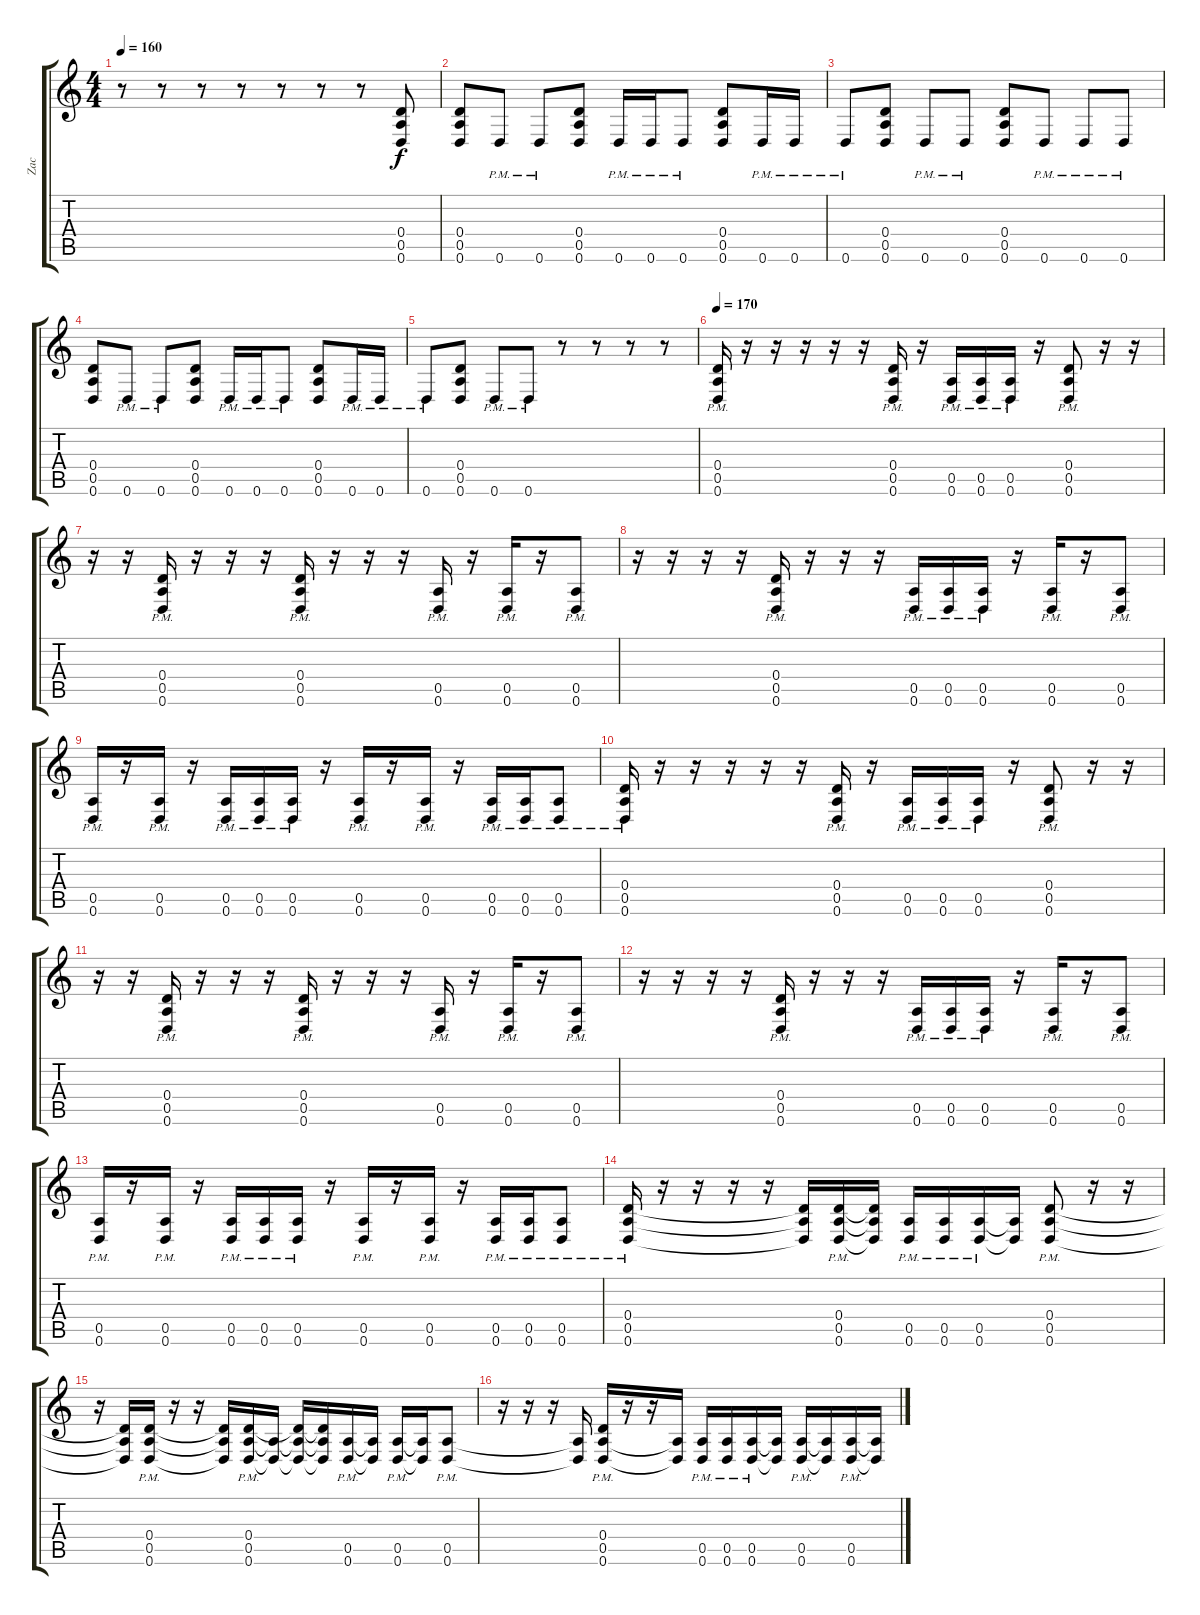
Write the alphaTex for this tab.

\track ("Zac" "Zac") {instrument distortionguitar}
\staff {score tabs}
\tuning (E4 B3 G3 D3 A2 D2) {hide}
\ts (4 4)
\tempo 160
\clef g2
\ks c
r.8{dy f} r.8 r.8 r.8 r.8 r.8 r.8 (0.4{t} 0.5{t} 0.6{t}).8 |
(0.4 0.5 0.6).8 0.6{pm}.8 0.6{pm}.8 (0.4 0.5 0.6).8 0.6{pm}.16 0.6{pm}.16 0.6{pm}.8 (0.4 0.5 0.6).8 0.6{pm}.16 0.6{pm}.16 |
0.6{pm}.8 (0.4 0.5 0.6).8 0.6{pm}.8 0.6{pm}.8 (0.4 0.5 0.6).8 0.6{pm}.8 0.6{pm}.8 0.6{pm}.8 |
(0.4 0.5 0.6).8 0.6{pm}.8 0.6{pm}.8 (0.4 0.5 0.6).8 0.6{pm}.16 0.6{pm}.16 0.6{pm}.8 (0.4 0.5 0.6).8 0.6{pm}.16 0.6{pm}.16 |
0.6{pm}.8 (0.4 0.5 0.6).8 0.6{pm}.8 0.6{pm}.8 r.8 r.8 r.8 r.8 |
\tempo 170
(0.4{pm} 0.5{pm} 0.6{pm}).16 r.16 r.16 r.16 r.16 r.16 (0.4{pm} 0.5{pm} 0.6{pm}).16 r.16 (0.5{pm} 0.6{pm}).16 (0.5{pm} 0.6{pm}).16 (0.5{pm} 0.6{pm}).16 r.16 (0.4{pm} 0.5{pm} 0.6{pm}).8 r.16 r.16 |
r.16 r.16 (0.4{pm} 0.5{pm} 0.6{pm}).16 r.16 r.16 r.16 (0.4{pm} 0.5{pm} 0.6{pm}).16 r.16 r.16 r.16 (0.5{pm} 0.6{pm}).16 r.16 (0.5{pm} 0.6{pm}).16 r.16 (0.5{pm} 0.6{pm}).8 |
r.16 r.16 r.16 r.16 (0.4{pm} 0.5{pm} 0.6{pm}).16 r.16 r.16 r.16 (0.5{pm} 0.6{pm}).16 (0.5{pm} 0.6{pm}).16 (0.5{pm} 0.6{pm}).16 r.16 (0.5{pm} 0.6{pm}).16 r.16 (0.5{pm} 0.6{pm}).8 |
(0.5{pm} 0.6{pm}).16 r.16 (0.5{pm} 0.6{pm}).16 r.16 (0.5{pm} 0.6{pm}).16 (0.5{pm} 0.6{pm}).16 (0.5{pm} 0.6{pm}).16 r.16 (0.5{pm} 0.6{pm}).16 r.16 (0.5{pm} 0.6{pm}).16 r.16 (0.5{pm} 0.6{pm}).16 (0.5{pm} 0.6{pm}).16 (0.5{pm} 0.6{pm}).8 |
(0.4{pm} 0.5{pm} 0.6{pm}).16 r.16 r.16 r.16 r.16 r.16 (0.4{pm} 0.5{pm} 0.6{pm}).16 r.16 (0.5{pm} 0.6{pm}).16 (0.5{pm} 0.6{pm}).16 (0.5{pm} 0.6{pm}).16 r.16 (0.4{pm} 0.5{pm} 0.6{pm}).8 r.16 r.16 |
r.16 r.16 (0.4{pm} 0.5{pm} 0.6{pm}).16 r.16 r.16 r.16 (0.4{pm} 0.5{pm} 0.6{pm}).16 r.16 r.16 r.16 (0.5{pm} 0.6{pm}).16 r.16 (0.5{pm} 0.6{pm}).16 r.16 (0.5{pm} 0.6{pm}).8 |
r.16 r.16 r.16 r.16 (0.4{pm} 0.5{pm} 0.6{pm}).16 r.16 r.16 r.16 (0.5{pm} 0.6{pm}).16 (0.5{pm} 0.6{pm}).16 (0.5{pm} 0.6{pm}).16 r.16 (0.5{pm} 0.6{pm}).16 r.16 (0.5{pm} 0.6{pm}).8 |
(0.5{pm} 0.6{pm}).16 r.16 (0.5{pm} 0.6{pm}).16 r.16 (0.5{pm} 0.6{pm}).16 (0.5{pm} 0.6{pm}).16 (0.5{pm} 0.6{pm}).16 r.16 (0.5{pm} 0.6{pm}).16 r.16 (0.5{pm} 0.6{pm}).16 r.16 (0.5{pm} 0.6{pm}).16 (0.5{pm} 0.6{pm}).16 (0.5{pm} 0.6{pm}).8 |
(0.4{pm} 0.5{pm} 0.6{pm}).16 r.16 r.16 r.16 r.16 (0.4{t} 0.5{t} 0.6{t}).16 (0.4{pm} 0.5{pm} 0.6{pm}).16 (0.4{t} 0.5{t} 0.6{t}).16 (0.5{pm} 0.6{pm}).16 (0.5{pm} 0.6{pm}).16 (0.5{pm} 0.6{pm}).16 (0.5{t} 0.6{t}).16 (0.4{pm} 0.5{pm} 0.6{pm}).8 r.16 r.16 |
r.16 (0.4{t} 0.5{t} 0.6{t}).16 (0.4{pm} 0.5{pm} 0.6{pm}).16 r.16 r.16 (0.4{t} 0.5{t} 0.6{t}).16 (0.4{pm} 0.5{pm} 0.6{pm}).16 (0.5{t} 0.6{t}).16 (0.4{t} 0.5{t} 0.6{t}).16 (0.4{t} 0.5{t} 0.6{t}).16 (0.5{pm} 0.6{pm}).16 (0.5{t} 0.6{t}).16 (0.5{pm} 0.6{pm}).16 (0.5{t} 0.6{t}).16 (0.5{pm} 0.6{pm}).8 |
r.16 r.16 r.16 (0.5{t} 0.6{t}).16 (0.4{pm} 0.5{pm} 0.6{pm}).16 r.16 r.16 (0.5{t} 0.6{t}).16 (0.5{pm} 0.6{pm}).16 (0.5{pm} 0.6{pm}).16 (0.5{pm} 0.6{pm}).16 (0.5{t} 0.6{t}).16 (0.5{pm} 0.6{pm}).16 (0.5{t} 0.6{t}).16 (0.5{pm} 0.6{pm}).16 (0.5{t} 0.6{t}).16
